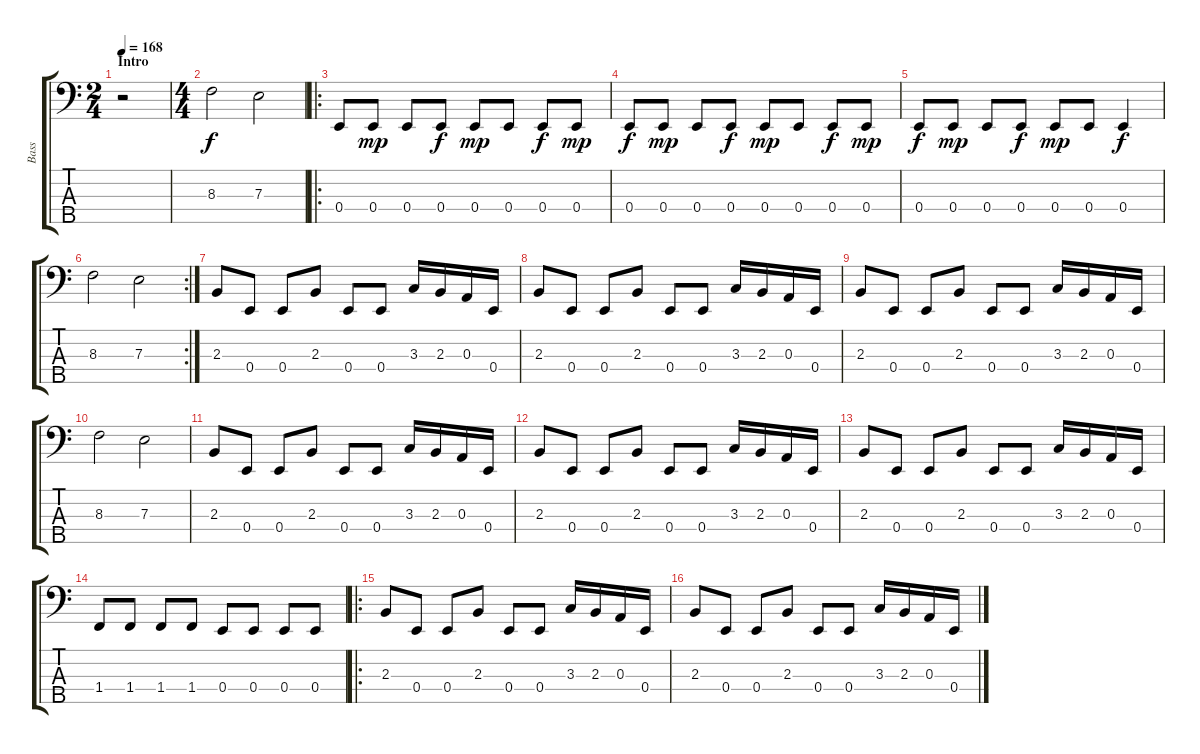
\track ("Bass" "Bass") {instrument electricbassfinger}
\staff {score tabs}
\tuning (G2 D2 A1 E1 B0) {hide}
\ts (2 4)
\section ("" "Intro")
\tempo 168
\clef f4
\ks c
r.2{dy f instrument electricbassfinger} |
\ts (4 4)
8.3.2 7.3.2 |
\ro
0.4.8 0.4.8{dy mp} 0.4.8 0.4.8{dy f} 0.4.8{dy mp} 0.4.8 0.4.8{dy f} 0.4.8{dy mp} |
0.4.8{dy f} 0.4.8{dy mp} 0.4.8 0.4.8{dy f} 0.4.8{dy mp} 0.4.8 0.4.8{dy f} 0.4.8{dy mp} |
0.4.8{dy f} 0.4.8{dy mp} 0.4.8 0.4.8{dy f} 0.4.8{dy mp} 0.4.8 0.4.4{dy f} |
\rc 2
8.3.2 7.3.2 |
2.3.8 0.4.8 0.4.8 2.3.8 0.4.8 0.4.8 3.3.16 2.3.16 0.3.16 0.4.16 |
2.3.8 0.4.8 0.4.8 2.3.8 0.4.8 0.4.8 3.3.16 2.3.16 0.3.16 0.4.16 |
2.3.8 0.4.8 0.4.8 2.3.8 0.4.8 0.4.8 3.3.16 2.3.16 0.3.16 0.4.16 |
8.3.2 7.3.2 |
2.3.8 0.4.8 0.4.8 2.3.8 0.4.8 0.4.8 3.3.16 2.3.16 0.3.16 0.4.16 |
2.3.8 0.4.8 0.4.8 2.3.8 0.4.8 0.4.8 3.3.16 2.3.16 0.3.16 0.4.16 |
2.3.8 0.4.8 0.4.8 2.3.8 0.4.8 0.4.8 3.3.16 2.3.16 0.3.16 0.4.16 |
1.4.8 1.4.8 1.4.8 1.4.8 0.4.8 0.4.8 0.4.8 0.4.8 |
\ro
2.3.8 0.4.8 0.4.8 2.3.8 0.4.8 0.4.8 3.3.16 2.3.16 0.3.16 0.4.16 |
2.3.8 0.4.8 0.4.8 2.3.8 0.4.8 0.4.8 3.3.16 2.3.16 0.3.16 0.4.16
